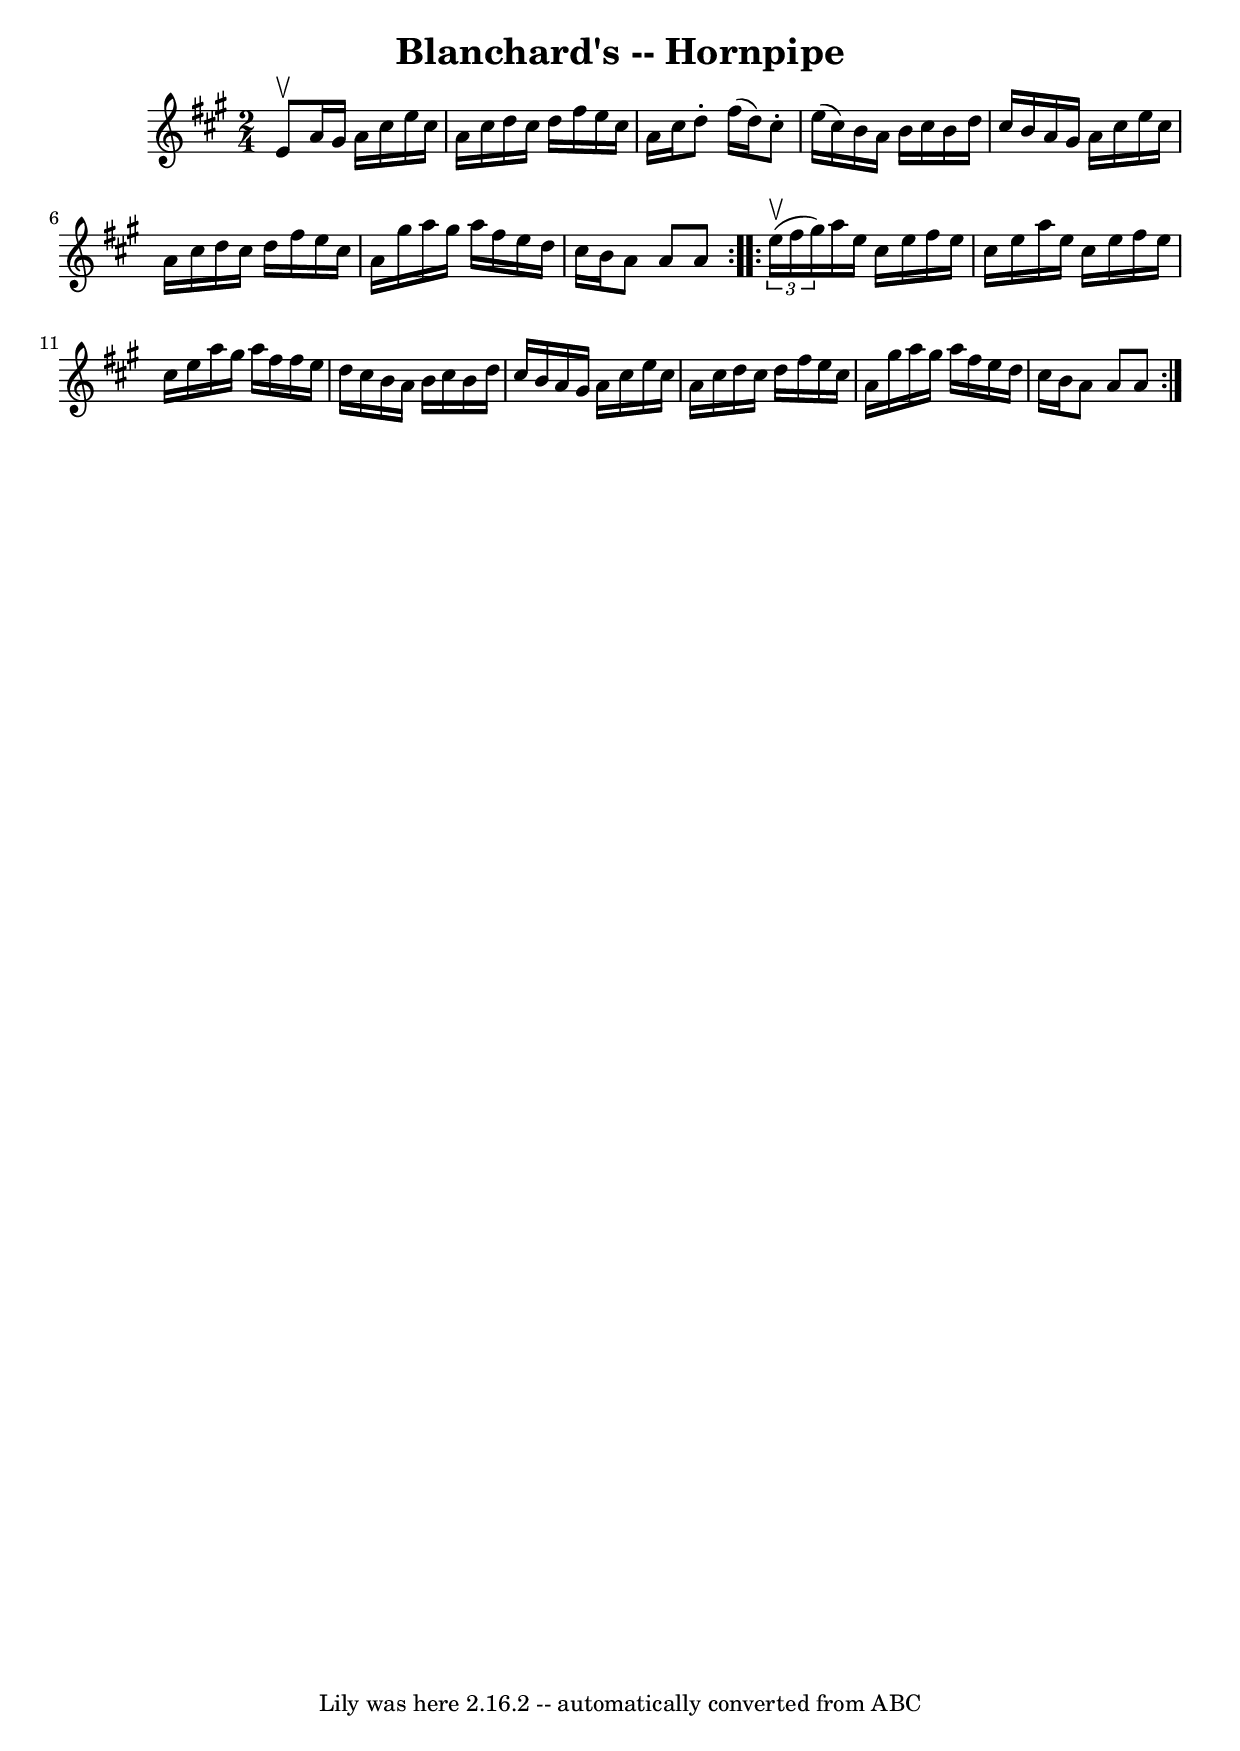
\version "2.16.2"
\include "Mammoth.ily"
\header {
  %% book = "Cole's 1000 Fiddle Tunes"
  crossRefNumber = "1"
  footnotes = ""
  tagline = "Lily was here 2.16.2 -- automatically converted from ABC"
  title = "Blanchard's -- Hornpipe"

}
voicedefault =  {



  \repeat volta 2 {

    \time 2/4 
    \key a \major
    e'8^\upbow |
    a'16 gis'16 a'16    
    cis''16 e''16 cis''16 a'16 cis''16  |
    d''16 cis''16    
    d''16 fis''16 e''16 cis''16 a'16 cis''16  |
    d''8-.   
    fis''16 (d''16) cis''8-. e''16 (cis''16) |
    b'16    
    a'16 b'16 cis''16 b'16 d''16 cis''16 b'16  |
    a'16  
    gis'16 a'16 cis''16 e''16 cis''16 a'16 cis''16  |
    
    d''16 cis''16 d''16 fis''16 e''16 cis''16 a'16 gis''16  
    |
    a''16 gis''16 a''16 fis''16 e''16 d''16 cis''16    
    b'16  |
    a'8 a'8 a'8  
  }     
  \repeat volta 2 {
    \times 2/3 {   
      e''16 (^\upbow fis''16 gis''16) 
    } |
    a''16 e''16 cis''16  
    e''16 fis''16 e''16 cis''16 e''16  |
    a''16 e''16    
    cis''16 e''16 fis''16 e''16 cis''16 e''16  |
    a''16    
    gis''16 a''16 fis''16 fis''16 e''16 d''16 cis''16  |
    
    b'16 a'16 b'16 cis''16 b'16 d''16 cis''16 b'16  |
    
    a'16 gis'16 a'16 cis''16 e''16 cis''16 a'16 cis''16  
    |
    d''16 cis''16 d''16 fis''16 e''16 cis''16 a'16    
    gis''16  |
    a''16 gis''16 a''16 fis''16 e''16 d''16    
    cis''16 b'16  |
    a'8 a'8 a'8  
  }   

}

\score{
  <<

    \context Staff="default"
    {
      \voicedefault 
      
    }

  >>
  \layout {
    
  }
  \midi {
  }

}
